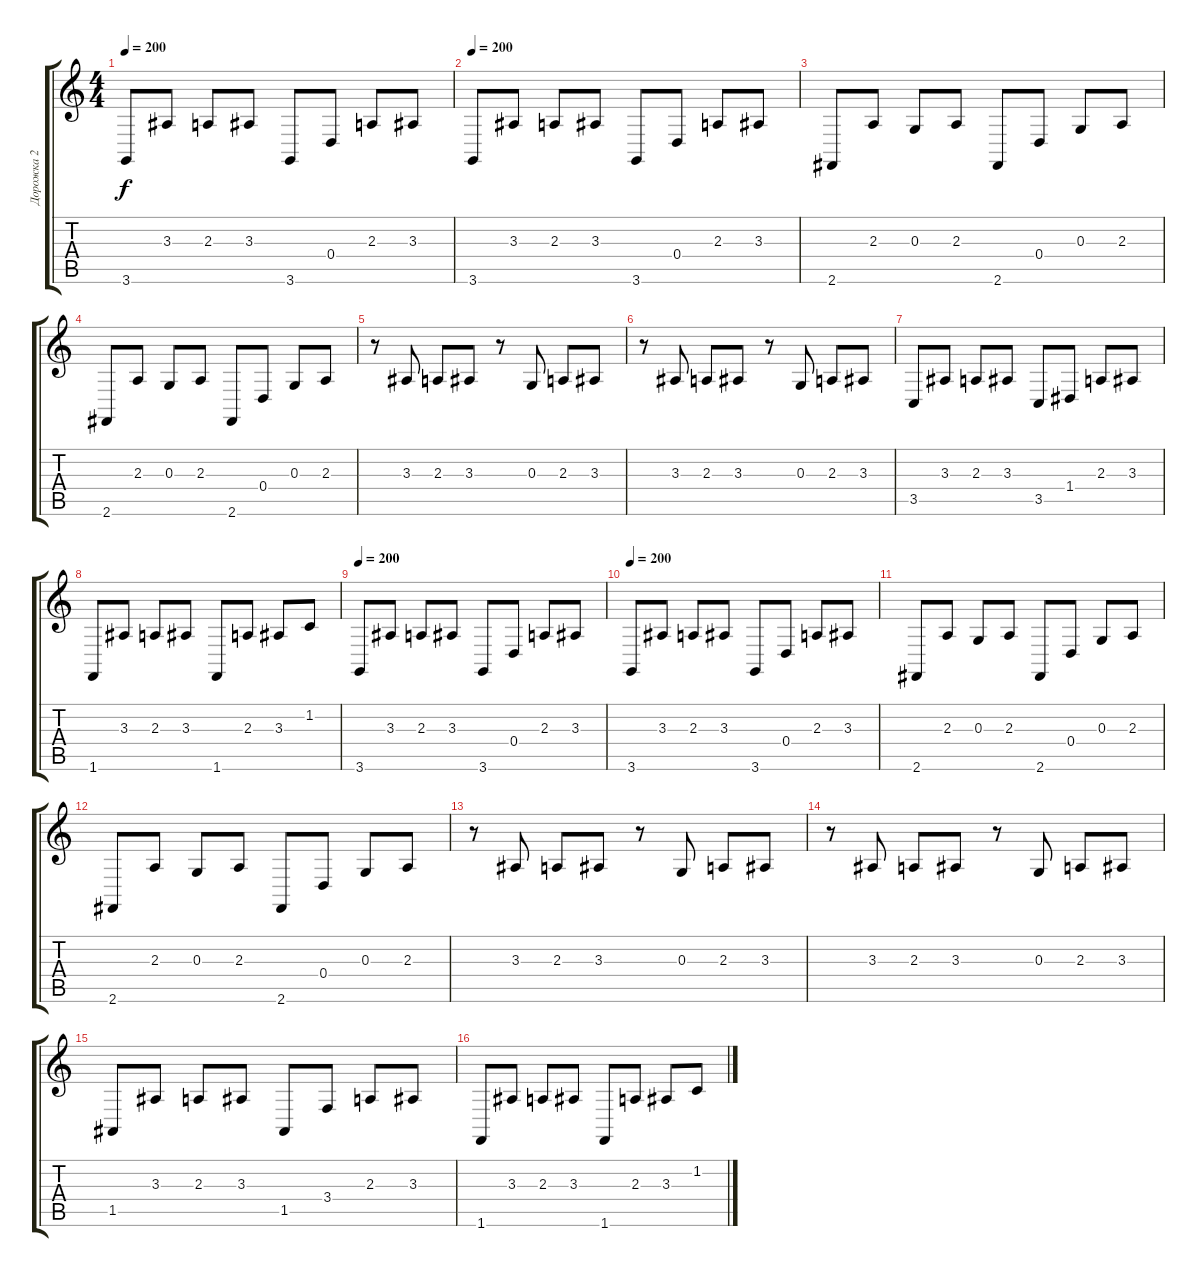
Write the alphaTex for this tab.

\track ("Дорожка 2" "Дорожка 2") {instrument pizzicatostrings}
\staff {score tabs}
\tuning (E4 B3 G3 D3 A2 E2) {hide}
\ts (4 4)
\tempo 200
\clef g2
\ks c
3.6.8{dy f} 3.3.8 2.3.8 3.3.8 3.6.8 0.4.8 2.3.8 3.3.8 |
\tempo 200
3.6.8 3.3.8 2.3.8 3.3.8 3.6.8 0.4.8 2.3.8 3.3.8 |
2.6.8 2.3.8 0.3.8 2.3.8 2.6.8 0.4.8 0.3.8 2.3.8 |
2.6.8 2.3.8 0.3.8 2.3.8 2.6.8 0.4.8 0.3.8 2.3.8 |
r.8 3.3.8 2.3.8 3.3.8 r.8 0.3.8 2.3.8 3.3.8 |
r.8 3.3.8 2.3.8 3.3.8 r.8 0.3.8 2.3.8 3.3.8 |
3.5.8 3.3.8 2.3.8 3.3.8 3.5.8 1.4.8 2.3.8 3.3.8 |
1.6.8 3.3.8 2.3.8 3.3.8 1.6.8 2.3.8 3.3.8 1.2.8 |
\tempo 200
3.6.8 3.3.8 2.3.8 3.3.8 3.6.8 0.4.8 2.3.8 3.3.8 |
\tempo 200
3.6.8 3.3.8 2.3.8 3.3.8 3.6.8 0.4.8 2.3.8 3.3.8 |
2.6.8 2.3.8 0.3.8 2.3.8 2.6.8 0.4.8 0.3.8 2.3.8 |
2.6.8 2.3.8 0.3.8 2.3.8 2.6.8 0.4.8 0.3.8 2.3.8 |
r.8 3.3.8 2.3.8 3.3.8 r.8 0.3.8 2.3.8 3.3.8 |
r.8 3.3.8 2.3.8 3.3.8 r.8 0.3.8 2.3.8 3.3.8 |
1.5.8 3.3.8 2.3.8 3.3.8 1.5.8 3.4.8 2.3.8 3.3.8 |
1.6.8 3.3.8 2.3.8 3.3.8 1.6.8 2.3.8 3.3.8 1.2.8
